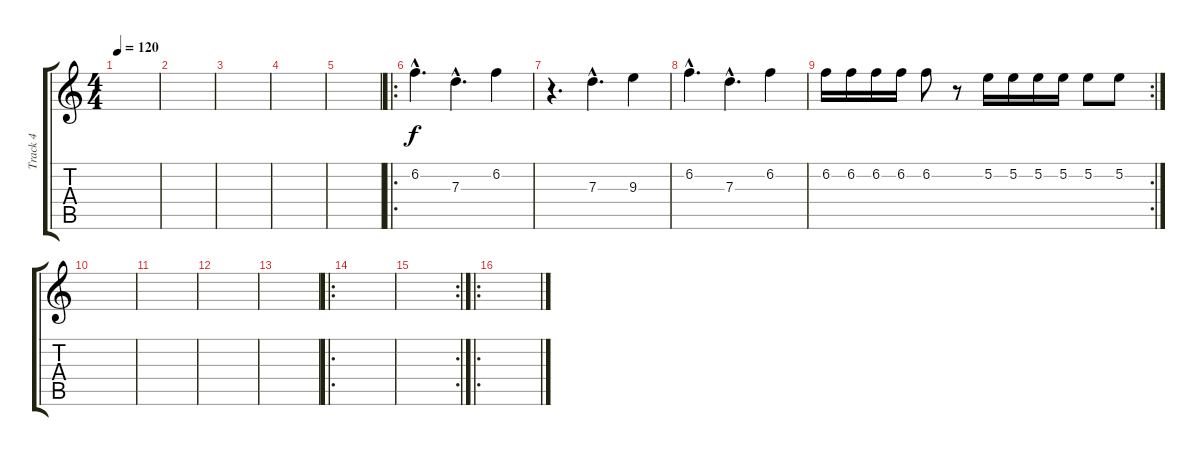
\track ("Track 4" "Track 4") {instrument distortionguitar}
\staff {score tabs}
\tuning (E4 B3 G3 D3 A2 E2) {hide}
\ts (4 4)
\tempo 120
\clef g2
\ks c
|
|
|
|
|
\ro
6.2{hac}.4{d} 7.3{hac}.4{d} 6.2.4 |
r.4{d} 7.3{hac}.4{d} 9.3.4 |
6.2{hac}.4{d} 7.3{hac}.4{d} 6.2.4 |
\rc 2
6.2.16 6.2.16 6.2.16 6.2.16 6.2.8 r.8 5.2.16 5.2.16 5.2.16 5.2.16 5.2.8 5.2.8 |
|
|
|
|
\ro
|
\rc 2
|
\ro
